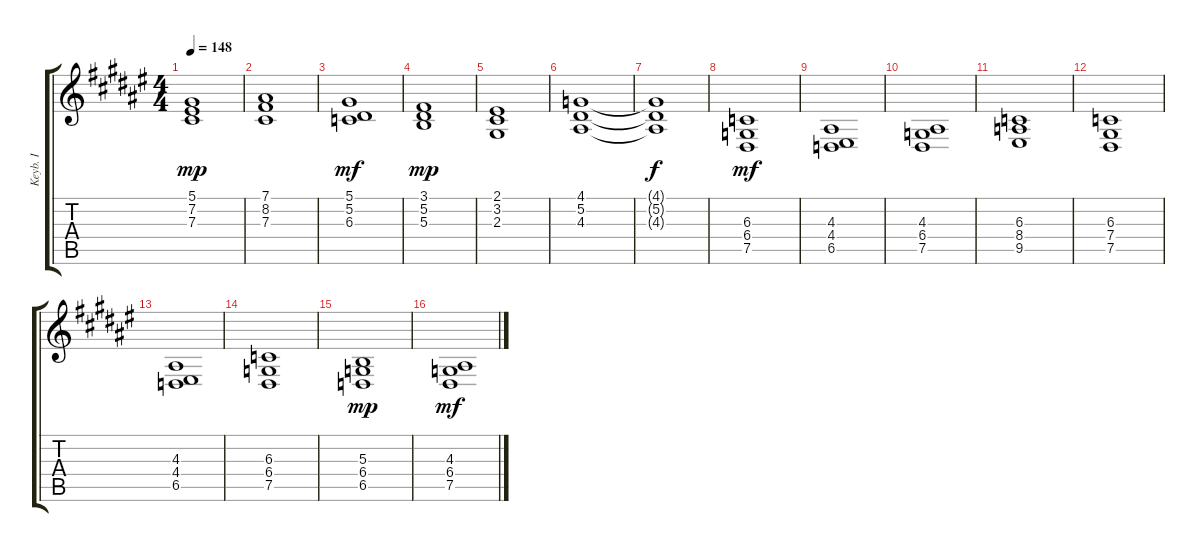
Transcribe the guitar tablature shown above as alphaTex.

\track ("Keyb. I" "Keyb. I") {instrument stringensemble1}
\staff {score tabs}
\tuning (Eb4 Bb3 Gb3 Db3 Ab2 Eb2) {hide}
\ts (4 4)
\tempo 148
\clef g2
\ks d#minor
(5.1 7.2 7.3).1{dy mp} |
(7.1 8.2 7.3).1 |
(5.1 5.2 6.3).1{dy mf} |
(3.1 5.2 5.3).1{dy mp} |
(2.1 3.2 2.3).1 |
(4.1 5.2 4.3).1 |
(4.1{t} 5.2{t} 4.3{t}).1{dy f} |
(6.3 6.4 7.5).1{dy mf} |
(4.3 4.4 6.5).1 |
(4.3 6.4 7.5).1 |
(6.3 8.4 9.5).1 |
(6.3 7.4 7.5).1 |
(4.3 4.4 6.5).1 |
(6.3 6.4 7.5).1 |
(5.3 6.4 6.5).1{dy mp} |
(4.3 6.4 7.5).1{dy mf}
